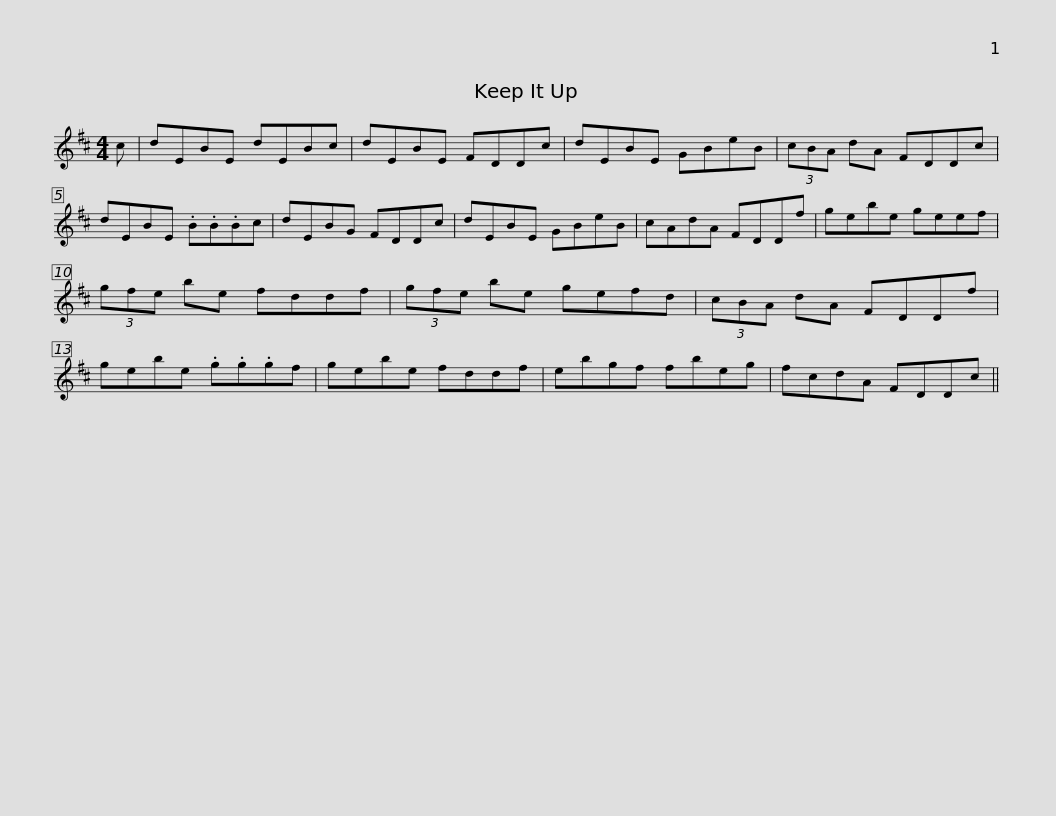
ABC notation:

X:1
L:1/8
M:4/4
I:linebreak $
K:D
V:1 treble
V:1
 c | dEBE dEBc | dEBE FDDc | dEBE GBeB | (3cBA dA FDDc | %5
 dEBE .B.B.Bc |$ dEBG FDDc | dEBE GBeB | cAdA FDDf | gebe geef | %10
 (3gfe be fddf |$ (3gfe be gefd | (3cBA dA FDDf | gebe .g.g.gf | gebe fddf | %15
 ebgf fbeg |$ fcdA FDDc || %17
